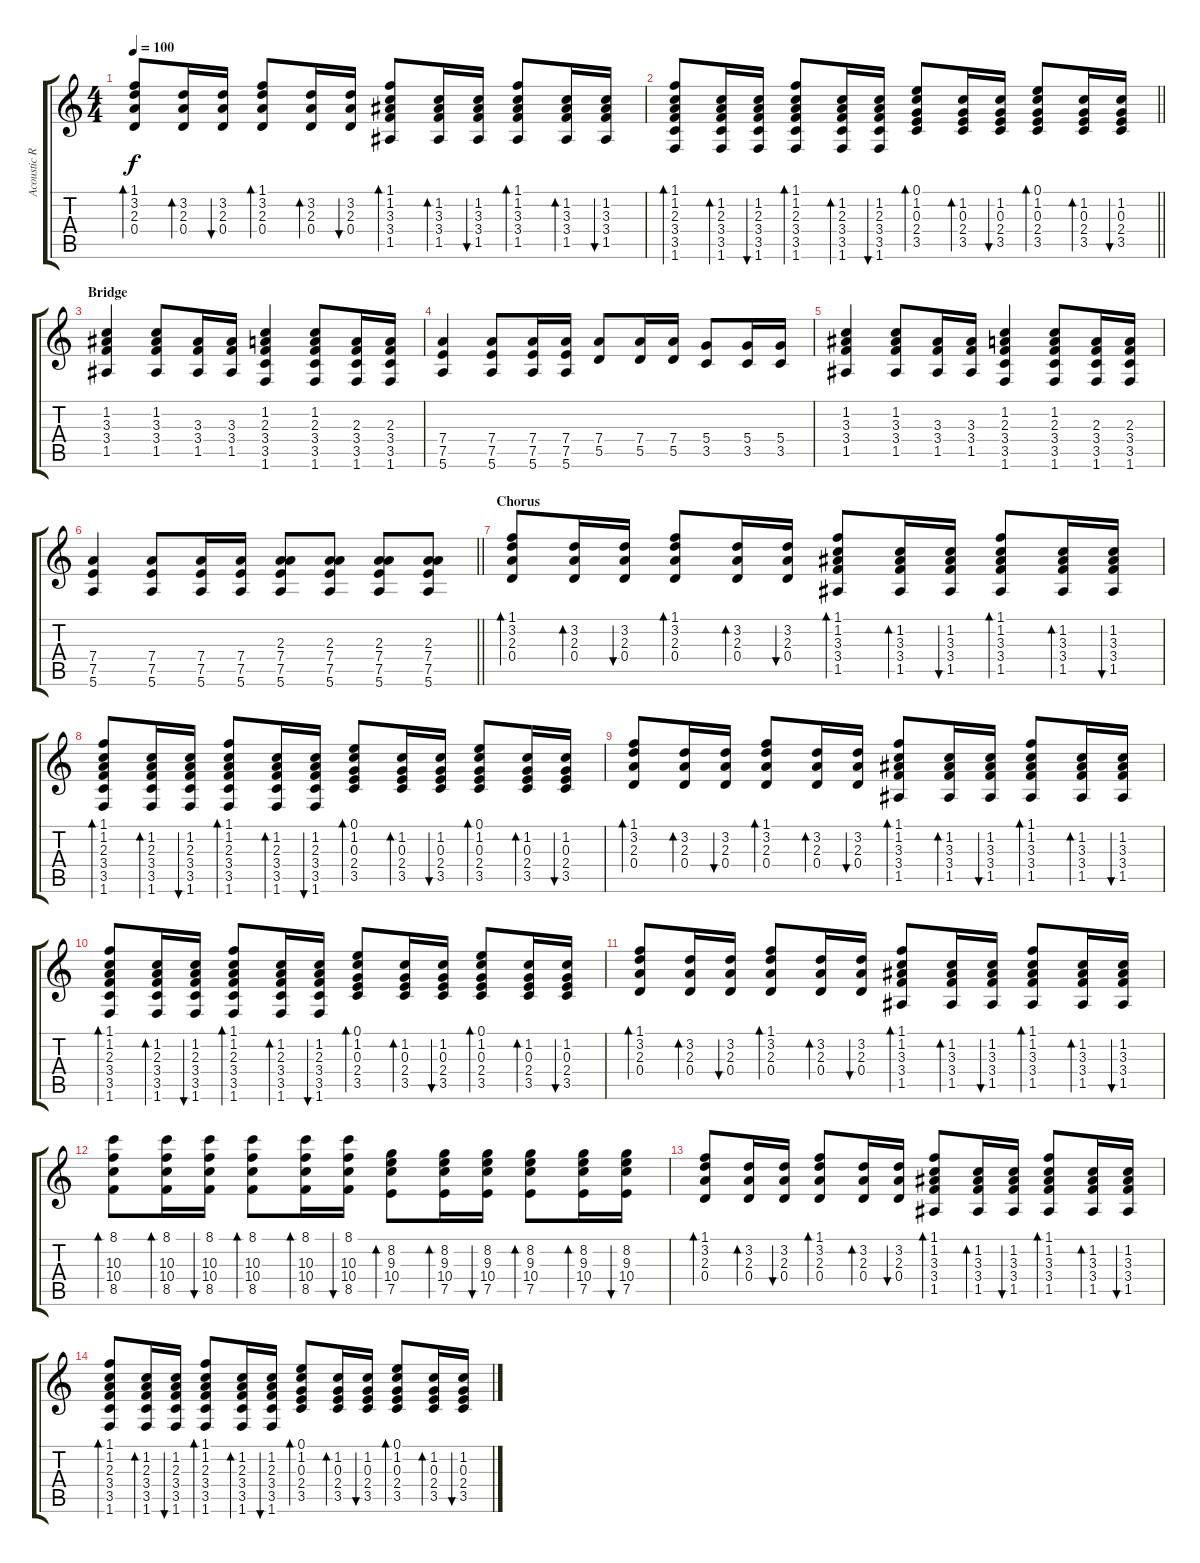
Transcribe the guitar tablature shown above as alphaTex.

\track ("Acoustic Rhythm" "Acoustic R") {instrument acousticguitarsteel}
\staff {score tabs}
\tuning (E4 B3 G3 D3 A2 E2) {hide}
\ts (4 4)
\tempo 100
\clef g2
\ks c
(1.1 3.2 2.3 0.4).8{bd 30 dy f} (3.2 2.3 0.4).16{bd 60} (3.2 2.3 0.4).16{bu 60} (1.1 3.2 2.3 0.4).8{bd 60} (3.2 2.3 0.4).16{bd 60} (3.2 2.3 0.4).16{bu 60} (1.1 1.2 3.3 3.4 1.5).8{bd 30} (1.2 3.3 3.4 1.5).16{bd 60} (1.2 3.3 3.4 1.5).16{bu 60} (1.1 1.2 3.3 3.4 1.5).8{bd 60} (1.2 3.3 3.4 1.5).16{bd 60} (1.2 3.3 3.4 1.5).16{bu 60} |
\barLineRight lightlight
(1.1 1.2 2.3 3.4 3.5 1.6).8{bd 30} (1.2 2.3 3.4 3.5 1.6).16{bd 30} (1.2 2.3 3.4 3.5 1.6).16{bu 30} (1.1 1.2 2.3 3.4 3.5 1.6).8{bd 30} (1.2 2.3 3.4 3.5 1.6).16{bd 30} (1.2 2.3 3.4 3.5 1.6).16{bu 30} (0.1 1.2 0.3 2.4 3.5).8{bd 30} (1.2 0.3 2.4 3.5).16{bd 30} (1.2 0.3 2.4 3.5).16{bu 30} (0.1 1.2 0.3 2.4 3.5).8{bd 30} (1.2 0.3 2.4 3.5).16{bd 30} (1.2 0.3 2.4 3.5).16{bu 30} |
\section ("" "Bridge")
(1.2 3.3 3.4 1.5).4{volume 12 instrument acousticguitarsteel} (1.2 3.3 3.4 1.5).8 (3.3 3.4 1.5).16 (3.3 3.4 1.5).16 (1.2 2.3 3.4 3.5 1.6).4 (1.2 2.3 3.4 3.5 1.6).8 (2.3 3.4 3.5 1.6).16 (2.3 3.4 3.5 1.6).16 |
(7.4 7.5 5.6).4 (7.4 7.5 5.6).8 (7.4 7.5 5.6).16 (7.4 7.5 5.6).16 (7.4 5.5).8 (7.4 5.5).16 (7.4 5.5).16 (5.4 3.5).8 (5.4 3.5).16 (5.4 3.5).16 |
(1.2 3.3 3.4 1.5).4{volume 12 instrument acousticguitarsteel} (1.2 3.3 3.4 1.5).8 (3.3 3.4 1.5).16 (3.3 3.4 1.5).16 (1.2 2.3 3.4 3.5 1.6).4 (1.2 2.3 3.4 3.5 1.6).8 (2.3 3.4 3.5 1.6).16 (2.3 3.4 3.5 1.6).16 |
\barLineRight lightlight
(7.4 7.5 5.6).4 (7.4 7.5 5.6).8 (7.4 7.5 5.6).16 (7.4 7.5 5.6).16 (2.3 7.4 7.5 5.6).8 (2.3 7.4 7.5 5.6).8{volume 13} (2.3 7.4 7.5 5.6).8{volume 14} (2.3 7.4 7.5 5.6).8 |
\section ("" "Chorus")
(1.1 3.2 2.3 0.4).8{bd 30} (3.2 2.3 0.4).16{bd 60} (3.2 2.3 0.4).16{bu 60} (1.1 3.2 2.3 0.4).8{bd 60} (3.2 2.3 0.4).16{bd 60} (3.2 2.3 0.4).16{bu 60} (1.1 1.2 3.3 3.4 1.5).8{bd 30} (1.2 3.3 3.4 1.5).16{bd 60} (1.2 3.3 3.4 1.5).16{bu 60} (1.1 1.2 3.3 3.4 1.5).8{bd 60} (1.2 3.3 3.4 1.5).16{bd 60} (1.2 3.3 3.4 1.5).16{bu 60} |
(1.1 1.2 2.3 3.4 3.5 1.6).8{bd 30} (1.2 2.3 3.4 3.5 1.6).16{bd 30} (1.2 2.3 3.4 3.5 1.6).16{bu 30} (1.1 1.2 2.3 3.4 3.5 1.6).8{bd 30} (1.2 2.3 3.4 3.5 1.6).16{bd 30} (1.2 2.3 3.4 3.5 1.6).16{bu 30} (0.1 1.2 0.3 2.4 3.5).8{bd 30} (1.2 0.3 2.4 3.5).16{bd 30} (1.2 0.3 2.4 3.5).16{bu 30} (0.1 1.2 0.3 2.4 3.5).8{bd 30} (1.2 0.3 2.4 3.5).16{bd 30} (1.2 0.3 2.4 3.5).16{bu 30} |
(1.1 3.2 2.3 0.4).8{bd 60} (3.2 2.3 0.4).16{bd 60} (3.2 2.3 0.4).16{bu 60} (1.1 3.2 2.3 0.4).8{bd 60} (3.2 2.3 0.4).16{bd 60} (3.2 2.3 0.4).16{bu 60} (1.1 1.2 3.3 3.4 1.5).8{bd 60} (1.2 3.3 3.4 1.5).16{bd 60} (1.2 3.3 3.4 1.5).16{bu 60} (1.1 1.2 3.3 3.4 1.5).8{bd 60} (1.2 3.3 3.4 1.5).16{bd 60} (1.2 3.3 3.4 1.5).16{bu 60} |
(1.1 1.2 2.3 3.4 3.5 1.6).8{bd 30} (1.2 2.3 3.4 3.5 1.6).16{bd 30} (1.2 2.3 3.4 3.5 1.6).16{bu 30} (1.1 1.2 2.3 3.4 3.5 1.6).8{bd 30} (1.2 2.3 3.4 3.5 1.6).16{bd 30} (1.2 2.3 3.4 3.5 1.6).16{bu 30} (0.1 1.2 0.3 2.4 3.5).8{bd 30} (1.2 0.3 2.4 3.5).16{bd 30} (1.2 0.3 2.4 3.5).16{bu 30} (0.1 1.2 0.3 2.4 3.5).8{bd 30} (1.2 0.3 2.4 3.5).16{bd 30} (1.2 0.3 2.4 3.5).16{bu 30} |
(1.1 3.2 2.3 0.4).8{bd 30} (3.2 2.3 0.4).16{bd 60} (3.2 2.3 0.4).16{bu 60} (1.1 3.2 2.3 0.4).8{bd 60} (3.2 2.3 0.4).16{bd 60} (3.2 2.3 0.4).16{bu 60} (1.1 1.2 3.3 3.4 1.5).8{bd 30} (1.2 3.3 3.4 1.5).16{bd 60} (1.2 3.3 3.4 1.5).16{bu 60} (1.1 1.2 3.3 3.4 1.5).8{bd 60} (1.2 3.3 3.4 1.5).16{bd 60} (1.2 3.3 3.4 1.5).16{bu 60} |
(8.1 10.3 10.4 8.5).8{bd 30} (8.1 10.3 10.4 8.5).16{bd 30} (8.1 10.3 10.4 8.5).16{bu 30} (8.1 10.3 10.4 8.5).8{bd 30} (8.1 10.3 10.4 8.5).16{bd 30} (8.1 10.3 10.4 8.5).16{bu 30} (8.2 9.3 10.4 7.5).8{bd 30} (8.2 9.3 10.4 7.5).16{bd 30} (8.2 9.3 10.4 7.5).16{bu 30} (8.2 9.3 10.4 7.5).8{bd 30} (8.2 9.3 10.4 7.5).16{bd 30} (8.2 9.3 10.4 7.5).16{bu 30} |
(1.1 3.2 2.3 0.4).8{bd 30} (3.2 2.3 0.4).16{bd 60} (3.2 2.3 0.4).16{bu 60} (1.1 3.2 2.3 0.4).8{bd 60} (3.2 2.3 0.4).16{bd 60} (3.2 2.3 0.4).16{bu 60} (1.1 1.2 3.3 3.4 1.5).8{bd 30} (1.2 3.3 3.4 1.5).16{bd 60} (1.2 3.3 3.4 1.5).16{bu 60} (1.1 1.2 3.3 3.4 1.5).8{bd 60} (1.2 3.3 3.4 1.5).16{bd 60} (1.2 3.3 3.4 1.5).16{bu 60} |
(1.1 1.2 2.3 3.4 3.5 1.6).8{bd 30} (1.2 2.3 3.4 3.5 1.6).16{bd 30} (1.2 2.3 3.4 3.5 1.6).16{bu 30} (1.1 1.2 2.3 3.4 3.5 1.6).8{bd 30} (1.2 2.3 3.4 3.5 1.6).16{bd 30} (1.2 2.3 3.4 3.5 1.6).16{bu 30} (0.1 1.2 0.3 2.4 3.5).8{bd 30} (1.2 0.3 2.4 3.5).16{bd 30} (1.2 0.3 2.4 3.5).16{bu 30} (0.1 1.2 0.3 2.4 3.5).8{bd 30} (1.2 0.3 2.4 3.5).16{bd 30} (1.2 0.3 2.4 3.5).16{bu 30}
